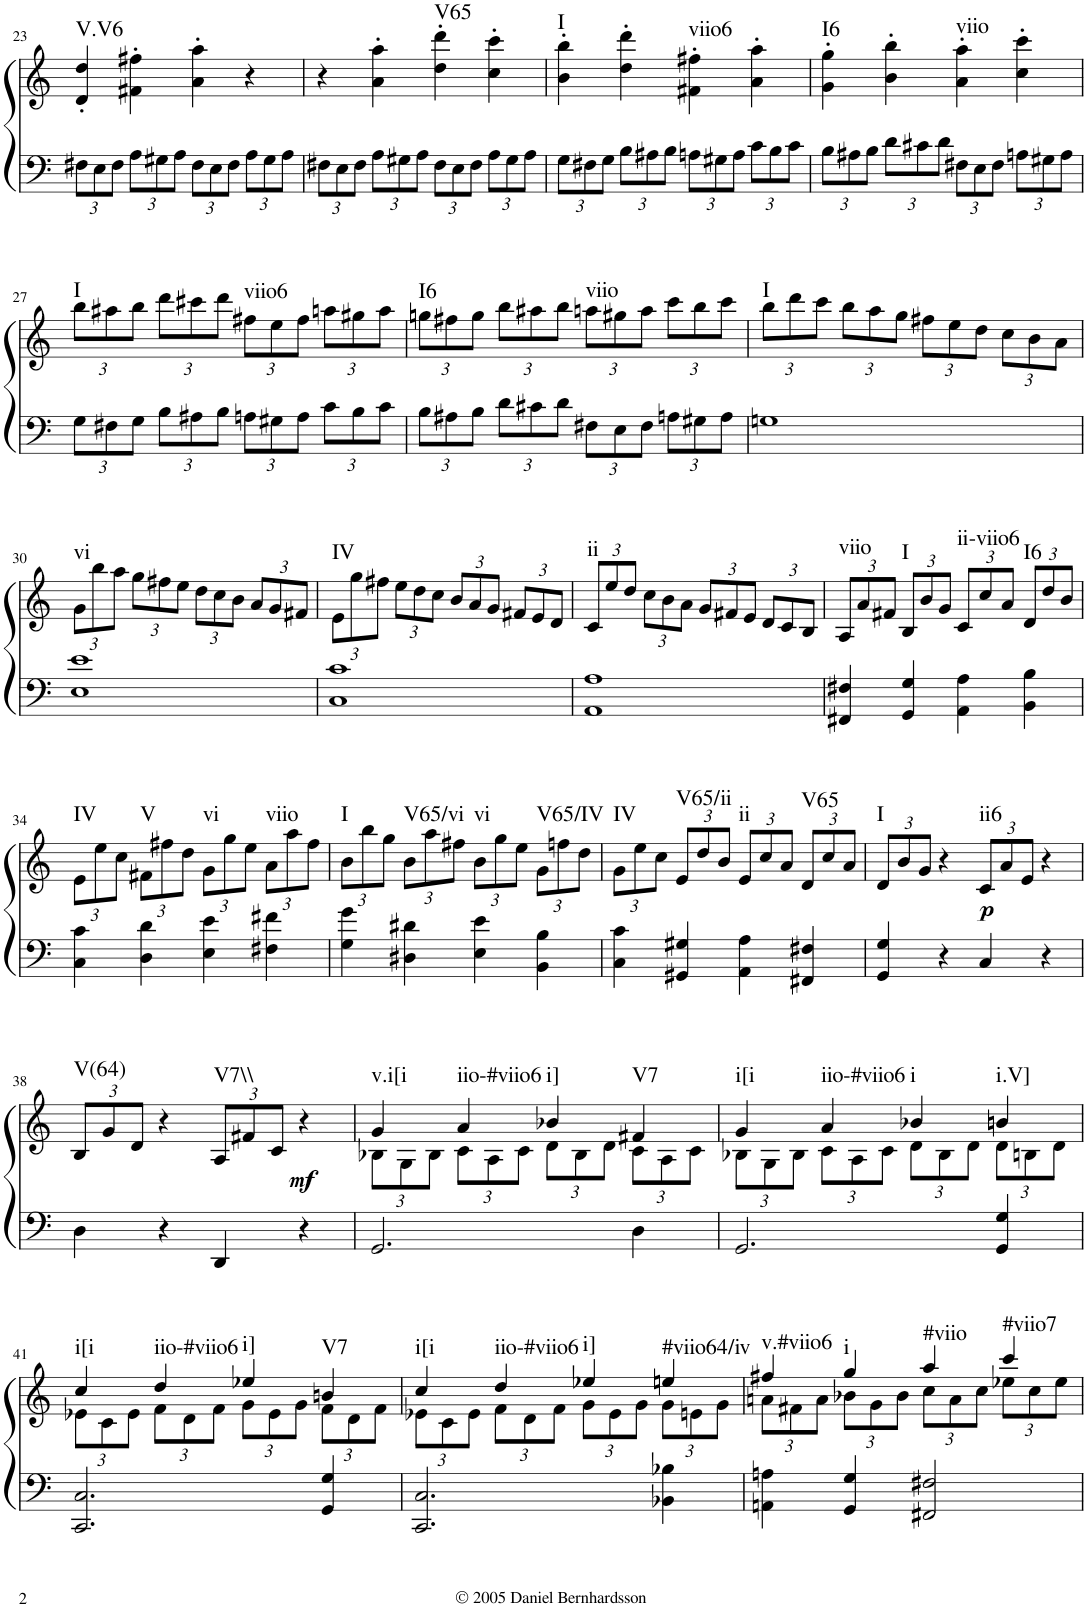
**kern	**kern	**dynam	**harte
*part1	*part1	*part1	*part1
*staff2	*staff1	*staff1/2	*
*I"Piano	*	*	*
*I'Pno.	*	*	*
!!LO:PB:g=z
*clefF4	*clefG2	*	*
*k[]	*k[]	*	*
*M4/4	*M4/4	*	*
*met(c)	*met(c)	*	*
*Xbrackettup	*	*	*
=23	=23	=23	=23
!	!	!	!LO:H:kt=V.V6
12F#X\L	4d/' 4dd/'	.	N
12E\	.	.	.
12F#\J	.	.	.
12A\L	4f#X\' 4ff#X\'	.	.
12G#X\	.	.	.
12A\J	.	.	.
12F#\L	4a\' 4aa\'	.	.
12E\	.	.	.
12F#\J	.	.	.
12A\L	4r	.	.
12G#\	.	.	.
12A\J	.	.	.
=24	=24	=24	=24
12F#X\L	4r	.	.
12E\	.	.	.
12F#\J	.	.	.
12A\L	4a\' 4aa\'	.	.
12G#X\	.	.	.
12A\J	.	.	.
!	!	!	!LO:H:kt=V65
12F#\L	4dd\' 4ddd\'	.	N
12E\	.	.	.
12F#\J	.	.	.
12A\L	4cc\' 4ccc\'	.	.
12G#\	.	.	.
12A\J	.	.	.
=25	=25	=25	=25
!	!	!	!LO:H:kt=I
12G\L	4b\' 4bb\'	.	N
12F#X\	.	.	.
12G\J	.	.	.
12B\L	4dd\' 4ddd\'	.	.
12A#X\	.	.	.
12B\J	.	.	.
!	!	!	!LO:H:kt=viio6
12An\L	4f#X\' 4ff#X\'	.	N
12G#X\	.	.	.
12A\J	.	.	.
12c\L	4a\' 4aa\'	.	.
12B\	.	.	.
12c\J	.	.	.
=26	=26	=26	=26
!	!	!	!LO:H:kt=I6
12B\L	4g\' 4gg\'	.	N
12A#X\	.	.	.
12B\J	.	.	.
12d\L	4b\' 4bb\'	.	.
12c#X\	.	.	.
12d\J	.	.	.
!	!	!	!LO:H:kt=viio
12F#X\L	4a\' 4aa\'	.	N
12E\	.	.	.
12F#\J	.	.	.
12An\L	4cc\' 4ccc\'	.	.
12G#X\	.	.	.
12A\J	.	.	.
!!LO:LB:g=z
=27	=27	=27	=27
*	*Xbrackettup	*	*
!	!	!	!LO:H:kt=I
12G\L	12bb\L	.	N
12F#X\	12aa#X\	.	.
12G\J	12bb\J	.	.
12B\L	12ddd\L	.	.
12A#X\	12ccc#X\	.	.
12B\J	12ddd\J	.	.
!	!	!	!LO:H:kt=viio6
12An\L	12ff#X\L	.	N
12G#X\	12ee\	.	.
12A\J	12ff#\J	.	.
12c\L	12aan\L	.	.
12B\	12gg#X\	.	.
12c\J	12aa\J	.	.
=28	=28	=28	=28
!	!	!	!LO:H:kt=I6
12B\L	12ggn\L	.	N
12A#X\	12ff#X\	.	.
12B\J	12gg\J	.	.
12d\L	12bb\L	.	.
12c#X\	12aa#X\	.	.
12d\J	12bb\J	.	.
!	!	!	!LO:H:kt=viio
12F#X\L	12aan\L	.	N
12E\	12gg#X\	.	.
12F#\J	12aa\J	.	.
12An\L	12ccc\L	.	.
12G#X\	12bb\	.	.
12A\J	12ccc\J	.	.
=29	=29	=29	=29
!	!	!	!LO:H:kt=I
1Gn	12bb\L	.	N
.	12ddd\	.	.
.	12ccc\J	.	.
.	12bb\L	.	.
.	12aa\	.	.
.	12gg\J	.	.
.	12ff#X\L	.	.
.	12ee\	.	.
.	12dd\J	.	.
.	12cc\L	.	.
.	12b\	.	.
.	12a\J	.	.
!!LO:LB:g=z
=30	=30	=30	=30
!	!	!	!LO:H:kt=vi
1E 1e	12g\L	.	N
.	12bb\	.	.
.	12aa\J	.	.
.	12gg\L	.	.
.	12ff#X\	.	.
.	12ee\J	.	.
.	12dd\L	.	.
.	12cc\	.	.
.	12b\J	.	.
.	12a/L	.	.
.	12g/	.	.
.	12f#X/J	.	.
=31	=31	=31	=31
!	!	!	!LO:H:kt=IV
1C 1c	12e\L	.	N
.	12gg\	.	.
.	12ff#X\J	.	.
.	12ee\L	.	.
.	12dd\	.	.
.	12cc\J	.	.
.	12b/L	.	.
.	12a/	.	.
.	12g/J	.	.
.	12f#X/L	.	.
.	12e/	.	.
.	12d/J	.	.
=32	=32	=32	=32
!	!	!	!LO:H:kt=ii
1AA 1A	12c/L	.	N
.	12ee/	.	.
.	12dd/J	.	.
.	12cc\L	.	.
.	12b\	.	.
.	12a\J	.	.
.	12g/L	.	.
.	12f#X/	.	.
.	12e/J	.	.
.	12d/L	.	.
.	12c/	.	.
.	12B/J	.	.
=33	=33	=33	=33
!	!	!	!LO:H:kt=viio
4FF#X/ 4F#X/	12A/L	.	N
.	12a/	.	.
.	12f#X/J	.	.
!	!	!	!LO:H:kt=I
4GG/ 4G/	12B/L	.	N
.	12b/	.	.
.	12g/J	.	.
!	!	!	!LO:H:kt=ii-viio6
4AA\ 4A\	12c/L	.	N
.	12cc/	.	.
.	12a/J	.	.
!	!	!	!LO:H:kt=I6
4BB\ 4B\	12d/L	.	N
.	12dd/	.	.
.	12b/J	.	.
!!LO:LB:g=z
=34	=34	=34	=34
!	!	!	!LO:H:kt=IV
4C\ 4c\	12e\L	.	N
.	12ee\	.	.
.	12cc\J	.	.
!	!	!	!LO:H:kt=V
4D\ 4d\	12f#X\L	.	N
.	12ff#X\	.	.
.	12dd\J	.	.
!	!	!	!LO:H:kt=vi
4E\ 4e\	12g\L	.	N
.	12gg\	.	.
.	12ee\J	.	.
!	!	!	!LO:H:kt=viio
4F#X\ 4f#X\	12a\L	.	N
.	12aa\	.	.
.	12ff#\J	.	.
=35	=35	=35	=35
!	!	!	!LO:H:kt=I
4G\ 4g\	12b\L	.	N
.	12bb\	.	.
.	12gg\J	.	.
!	!	!	!LO:H:kt=V65/vi
4D#X\ 4d#X\	12b\L	.	N
.	12aa\	.	.
.	12ff#X\J	.	.
!	!	!	!LO:H:kt=vi
4E\ 4e\	12b\L	.	N
.	12gg\	.	.
.	12ee\J	.	.
!	!	!	!LO:H:kt=V65/IV
4BB\ 4B\	12g\L	.	N
.	12ffn\	.	.
.	12dd\J	.	.
=36	=36	=36	=36
!	!	!	!LO:H:kt=IV
4C\ 4c\	12g\L	.	N
.	12ee\	.	.
.	12cc\J	.	.
!	!	!	!LO:H:kt=V65/ii
4GG#X/ 4G#X/	12e/L	.	N
.	12dd/	.	.
.	12b/J	.	.
!	!	!	!LO:H:kt=ii
4AA\ 4A\	12e/L	.	N
.	12cc/	.	.
.	12a/J	.	.
!	!	!	!LO:H:kt=V65
4FF#X/ 4F#X/	12d/L	.	N
.	12cc/	.	.
.	12a/J	.	.
=37	=37	=37	=37
!	!	!	!LO:H:kt=I
4GG/ 4G/	12d/L	.	N
.	12b/	.	.
.	12g/J	.	.
4r	4r	.	.
!	!	!LO:DY:b	!LO:H:kt=ii6
4C/	12c/L	p	N
.	12a/	.	.
.	12e/J	.	.
4r	4r	.	.
!!LO:LB:g=z
=38	=38	=38	=38
!	!	!	!LO:H:kt=V(64)
4D\	12B/L	.	N
.	12g/	.	.
.	12d/J	.	.
4r	4r	.	.
!	!	!	!LO:H:kt=V7\\
4DD/	12A/L	.	N
.	12f#X/	.	.
.	12c/J	.	.
!	!	!LO:DY:b	!
4r	4r	mf	.
=39	=39	=39	=39
*	*^	*	*
!	!	!	!	!LO:H:kt=v.i[i
2.GG/	4g/	12B-X\L	.	N
.	.	12G\	.	.
.	.	12B-\J	.	.
!	!	!	!	!LO:H:kt=iio-#viio6
.	4a/	12c\L	.	N
.	.	12A\	.	.
.	.	12c\J	.	.
!	!	!	!	!LO:H:kt=i]
.	4b-X/	12d\L	.	N
.	.	12B-\	.	.
.	.	12d\J	.	.
!	!	!	!	!LO:H:kt=V7
4D\	4f#X/	12c\L	.	N
.	.	12A\	.	.
.	.	12c\J	.	.
=40	=40	=40	=40	=40
!	!	!	!	!LO:H:kt=i[i
2.GG/	4g/	12B-X\L	.	N
.	.	12G\	.	.
.	.	12B-\J	.	.
!	!	!	!	!LO:H:kt=iio-#viio6
.	4a/	12c\L	.	N
.	.	12A\	.	.
.	.	12c\J	.	.
!	!	!	!	!LO:H:kt=i
.	4b-X/	12d\L	.	N
.	.	12B-\	.	.
.	.	12d\J	.	.
!	!	!	!	!LO:H:kt=i.V]
4GG/ 4G/	4bn/	12d\L	.	N
.	.	12Bn\	.	.
.	.	12d\J	.	.
!!LO:LB:g=z	!!
=41	=41	=41	=41	=41
!	!	!	!	!LO:H:kt=i[i
2.CC/ 2.C/	4cc/	12e-X\L	.	N
.	.	12c\	.	.
.	.	12e-\J	.	.
!	!	!	!	!LO:H:kt=iio-#viio6
.	4dd/	12f\L	.	N
.	.	12d\	.	.
.	.	12f\J	.	.
!	!	!	!	!LO:H:kt=i]
.	4ee-X/	12g\L	.	N
.	.	12e-\	.	.
.	.	12g\J	.	.
!	!	!	!	!LO:H:kt=V7
4GG/ 4G/	4bn/	12f\L	.	N
.	.	12d\	.	.
.	.	12f\J	.	.
=42	=42	=42	=42	=42
!	!	!	!	!LO:H:kt=i[i
2.CC/ 2.C/	4cc/	12e-X\L	.	N
.	.	12c\	.	.
.	.	12e-\J	.	.
!	!	!	!	!LO:H:kt=iio-#viio6
.	4dd/	12f\L	.	N
.	.	12d\	.	.
.	.	12f\J	.	.
!	!	!	!	!LO:H:kt=i]
.	4ee-X/	12g\L	.	N
.	.	12e-\	.	.
.	.	12g\J	.	.
!	!	!	!	!LO:H:kt=#viio64/iv
4BB-X\ 4B-X\	4een/	12g\L	.	N
.	.	12en\	.	.
.	.	12g\J	.	.
=43	=43	=43	=43	=43
!	!	!	!	!LO:H:kt=v.#viio6
4AAn\ 4An\	4ff#X/	12an\L	.	N
.	.	12f#X\	.	.
.	.	12a\J	.	.
!	!	!	!	!LO:H:kt=i
4GG/ 4G/	4gg/	12b-X\L	.	N
.	.	12g\	.	.
.	.	12b-\J	.	.
!	!	!	!	!LO:H:kt=#viio
2FF#X/ 2F#X/	4aa/	12cc\L	.	N
.	.	12a\	.	.
.	.	12cc\J	.	.
!	!	!	!	!LO:H:kt=#viio7
.	4ccc/	12ee-X\L	.	N
.	.	12cc\	.	.
.	.	12ee-\J	.	.
*	*v	*v	*	*
=	=	=	=
*-	*-	*-	*-
